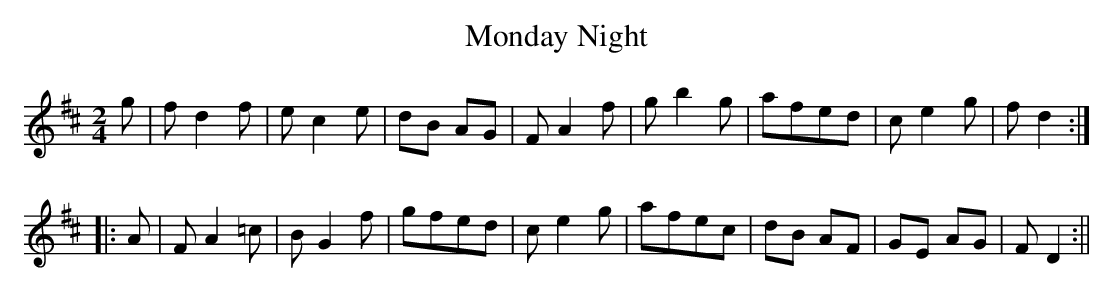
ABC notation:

X:1
T:Monday Night
M:2/4
L:1/8
K:D
g | f d2 f | e c2 e | dB AG | F A2 f | g b2 g | afed | c e2 g | f d2 :|
|: A | F A2 =c | B G2 f | gfed | c e2 g | afec | dB AF | GE AG | F D2 :||
